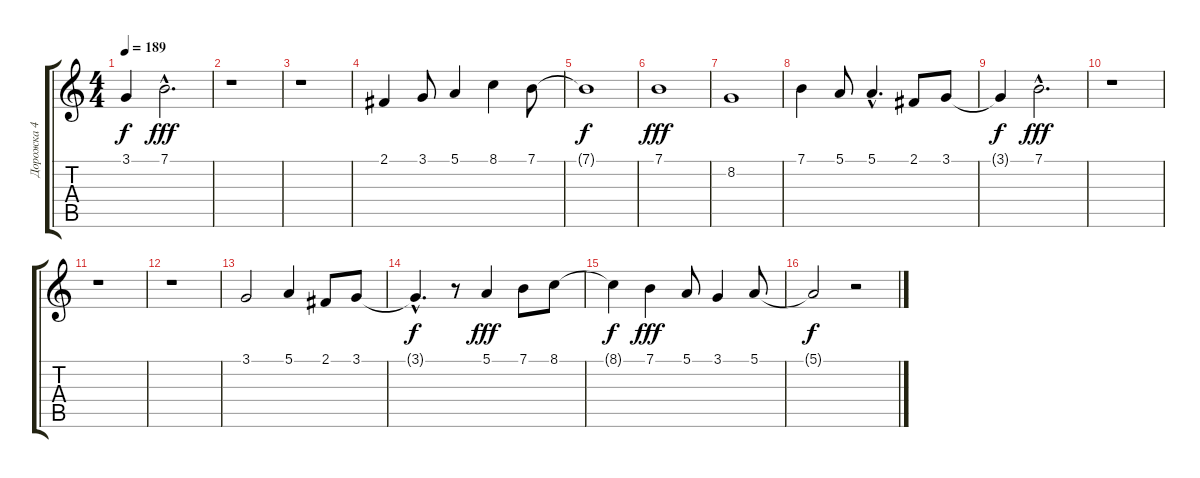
\track ("Дорожка 4" "Дорожка 4") {instrument baritonesax}
\staff {score tabs}
\tuning (E4 B3 G3 D3 A2 E2) {hide}
\ts (4 4)
\tempo 189
\clef g2
\ks c
3.1{t}.4{dy f} 7.1{hac}.2{d dy fff} |
r.1 |
r.1 |
2.1.4 3.1.8 5.1.4 8.1.4 7.1.8 |
7.1{t}.1{dy f} |
7.1.1{dy fff} |
8.2.1 |
7.1.4 5.1.8 5.1{hac}.4{d} 2.1.8 3.1.8 |
3.1{t}.4{dy f} 7.1{hac}.2{d dy fff} |
r.1 |
r.1 |
r.1 |
3.1.2 5.1.4 2.1.8 3.1.8 |
3.1{hac t}.4{d dy f} r.8 5.1.4{dy fff} 7.1.8 8.1.8 |
8.1{t}.4{dy f} 7.1.4{dy fff} 5.1.8 3.1.4 5.1.8 |
5.1{t}.2{dy f} r.2
